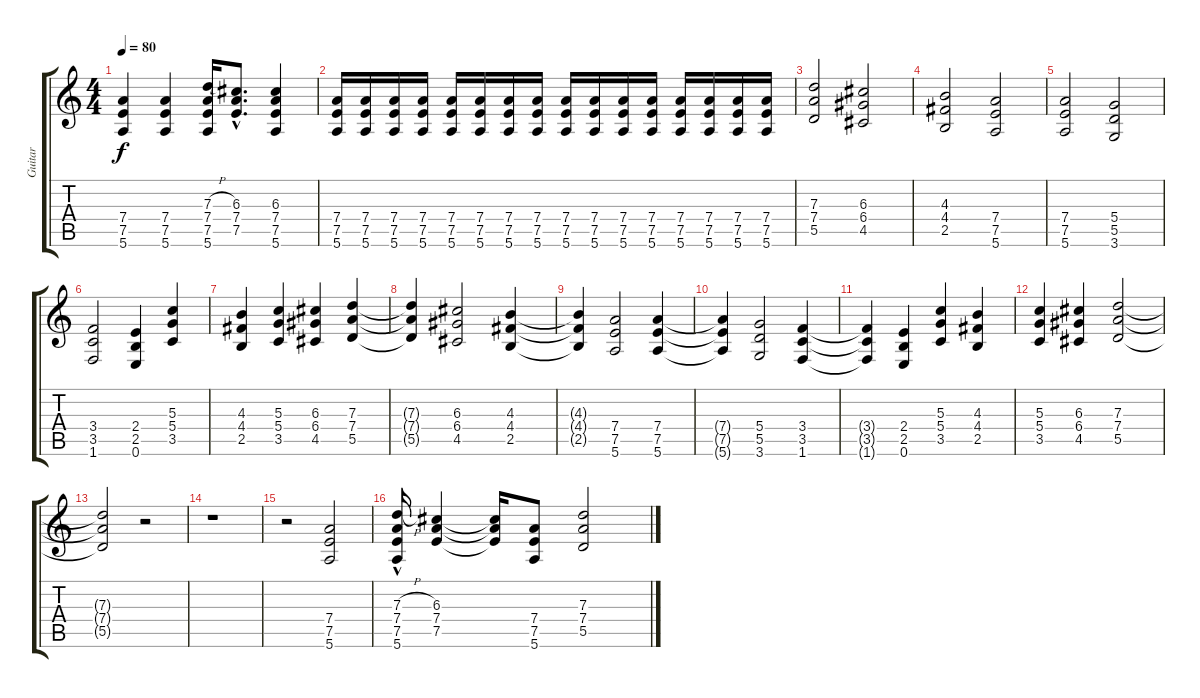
\track ("Guitar" "Guitar") {instrument overdrivenguitar}
\staff {score tabs}
\tuning (E4 B3 G3 D3 A2 E2) {hide}
\ts (4 4)
\tempo 80
\clef g2
\ks c
(7.4 7.5 5.6).4{dy f} (7.4 7.5 5.6).4 (7.3{h} 7.4 7.5 5.6).16 (6.3{hac} 7.4{hac} 7.5{hac}).8{d} (6.3 7.4 7.5 5.6).4 |
(7.4 7.5 5.6).16 (7.4 7.5 5.6).16 (7.4 7.5 5.6).16 (7.4 7.5 5.6).16 (7.4 7.5 5.6).16 (7.4 7.5 5.6).16 (7.4 7.5 5.6).16 (7.4 7.5 5.6).16 (7.4 7.5 5.6).16 (7.4 7.5 5.6).16 (7.4 7.5 5.6).16 (7.4 7.5 5.6).16 (7.4 7.5 5.6).16 (7.4 7.5 5.6).16 (7.4 7.5 5.6).16 (7.4 7.5 5.6).16 |
(7.3 7.4 5.5).2 (6.3 6.4 4.5).2 |
(4.3 4.4 2.5).2 (7.4 7.5 5.6).2 |
(7.4 7.5 5.6).2 (5.4 5.5 3.6).2 |
(3.4 3.5 1.6).2 (2.4 2.5 0.6).4 (5.3 5.4 3.5).4 |
(4.3 4.4 2.5).4 (5.3 5.4 3.5).4 (6.3 6.4 4.5).4 (7.3 7.4 5.5).4 |
(7.3{t} 7.4{t} 5.5{t}).4 (6.3 6.4 4.5).2 (4.3 4.4 2.5).4 |
(4.3{t} 4.4{t} 2.5{t}).4 (7.4 7.5 5.6).2 (7.4 7.5 5.6).4 |
(7.4{t} 7.5{t} 5.6{t}).4 (5.4 5.5 3.6).2 (3.4 3.5 1.6).4 |
(3.4{t} 3.5{t} 1.6{t}).4 (2.4 2.5 0.6).4 (5.3 5.4 3.5).4 (4.3 4.4 2.5).4 |
(5.3 5.4 3.5).4 (6.3 6.4 4.5).4 (7.3 7.4 5.5).2 |
(7.3{t} 7.4{t} 5.5{t}).2 r.2 |
r.1 |
r.2 (7.4 7.5 5.6).2 |
(7.3{h} 7.4 7.5 5.6{hac}).16 (6.3 7.4 7.5).4 (6.3{t} 7.4{t} 7.5{t}).16 (7.4 7.5 5.6).8 (7.3 7.4 5.5).2
